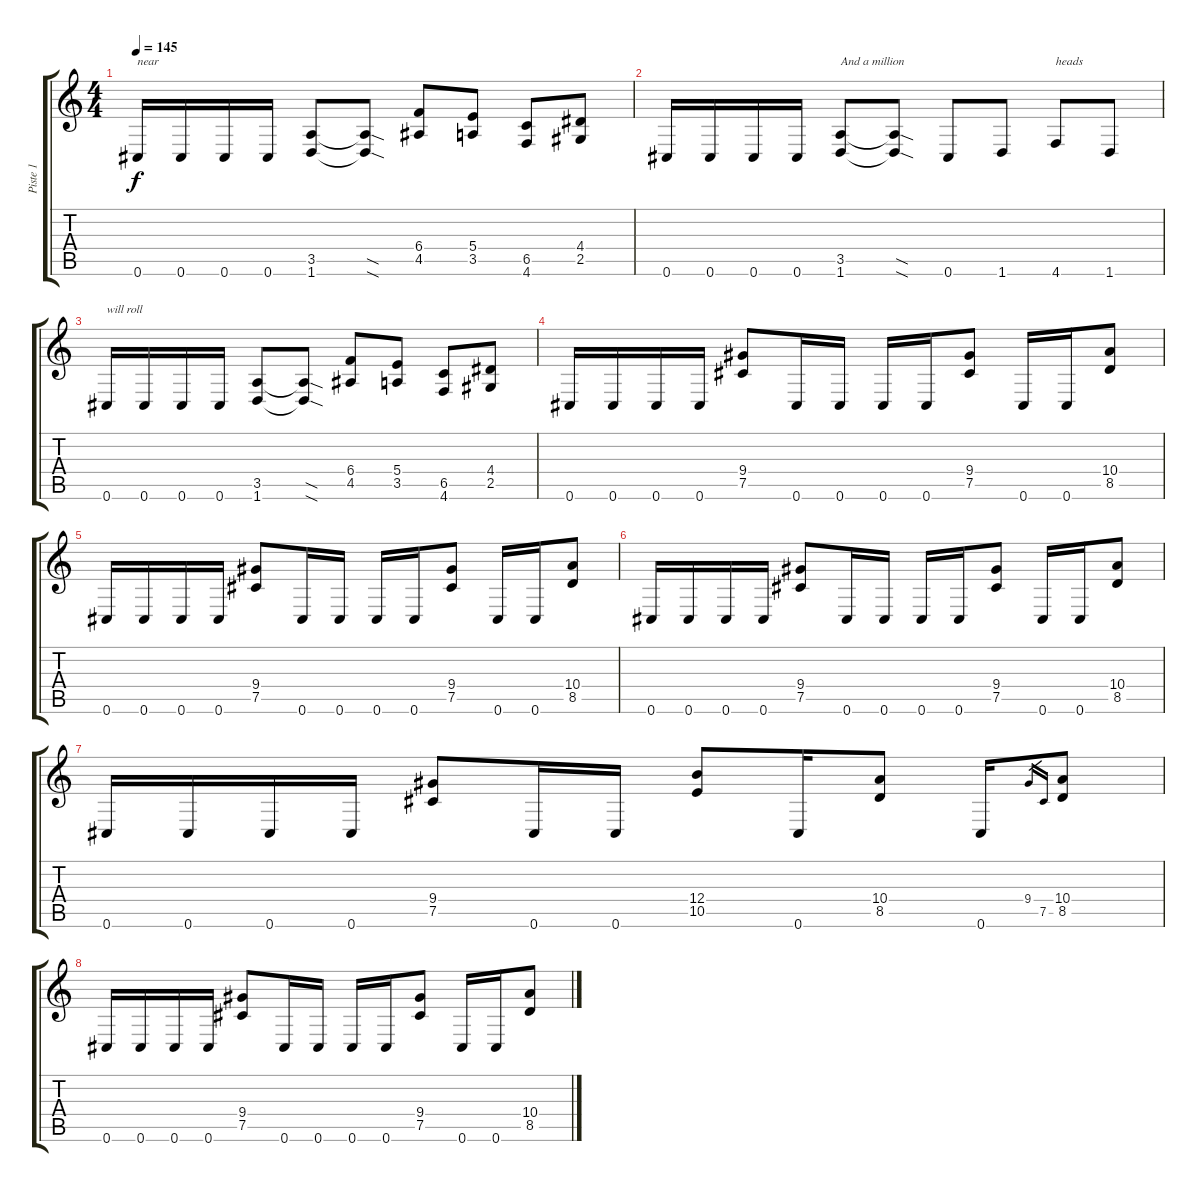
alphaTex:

\track ("Piste 1" "Piste 1") {instrument distortionguitar}
\staff {score tabs}
\tuning (Db4 Ab3 E3 B2 Gb2 Db2) {hide}
\ts (4 4)
\tempo 145
\clef g2
\ks c
0.6.16{txt "near" dy f} 0.6.16 0.6.16 0.6.16 (3.5 1.6).8 (3.5{sod t} 1.6{sod t}).8 (6.4 4.5).8 (5.4 3.5).8 (6.5 4.6).8 (4.4 2.5).8 |
0.6.16 0.6.16 0.6.16 0.6.16 (3.5 1.6).8{txt "And a million "} (3.5{sod t} 1.6{sod t}).8 0.6.8 1.6.8 4.6.8{txt "heads"} 1.6.8 |
0.6.16{txt "will roll"} 0.6.16 0.6.16 0.6.16 (3.5 1.6).8 (3.5{sod t} 1.6{sod t}).8 (6.4 4.5).8 (5.4 3.5).8 (6.5 4.6).8 (4.4 2.5).8 |
0.6.16 0.6.16 0.6.16 0.6.16 (9.4 7.5).8 0.6.16 0.6.16 0.6.16 0.6.16 (9.4 7.5).8 0.6.16 0.6.16 (10.4 8.5).8 |
0.6.16 0.6.16 0.6.16 0.6.16 (9.4 7.5).8 0.6.16 0.6.16 0.6.16 0.6.16 (9.4 7.5).8 0.6.16 0.6.16 (10.4 8.5).8 |
0.6.16 0.6.16 0.6.16 0.6.16 (9.4 7.5).8 0.6.16 0.6.16 0.6.16 0.6.16 (9.4 7.5).8 0.6.16 0.6.16 (10.4 8.5).8 |
0.6.16 0.6.16 0.6.16 0.6.16 (9.4 7.5).8 0.6.16 0.6.16 (12.4 10.5).8 0.6.16 (10.4 8.5).8 0.6.16 9.4.16{gr} 7.5.16{gr} (10.4 8.5).8 |
0.6.16 0.6.16 0.6.16 0.6.16 (9.4 7.5).8 0.6.16 0.6.16 0.6.16 0.6.16 (9.4 7.5).8 0.6.16 0.6.16 (10.4 8.5).8
